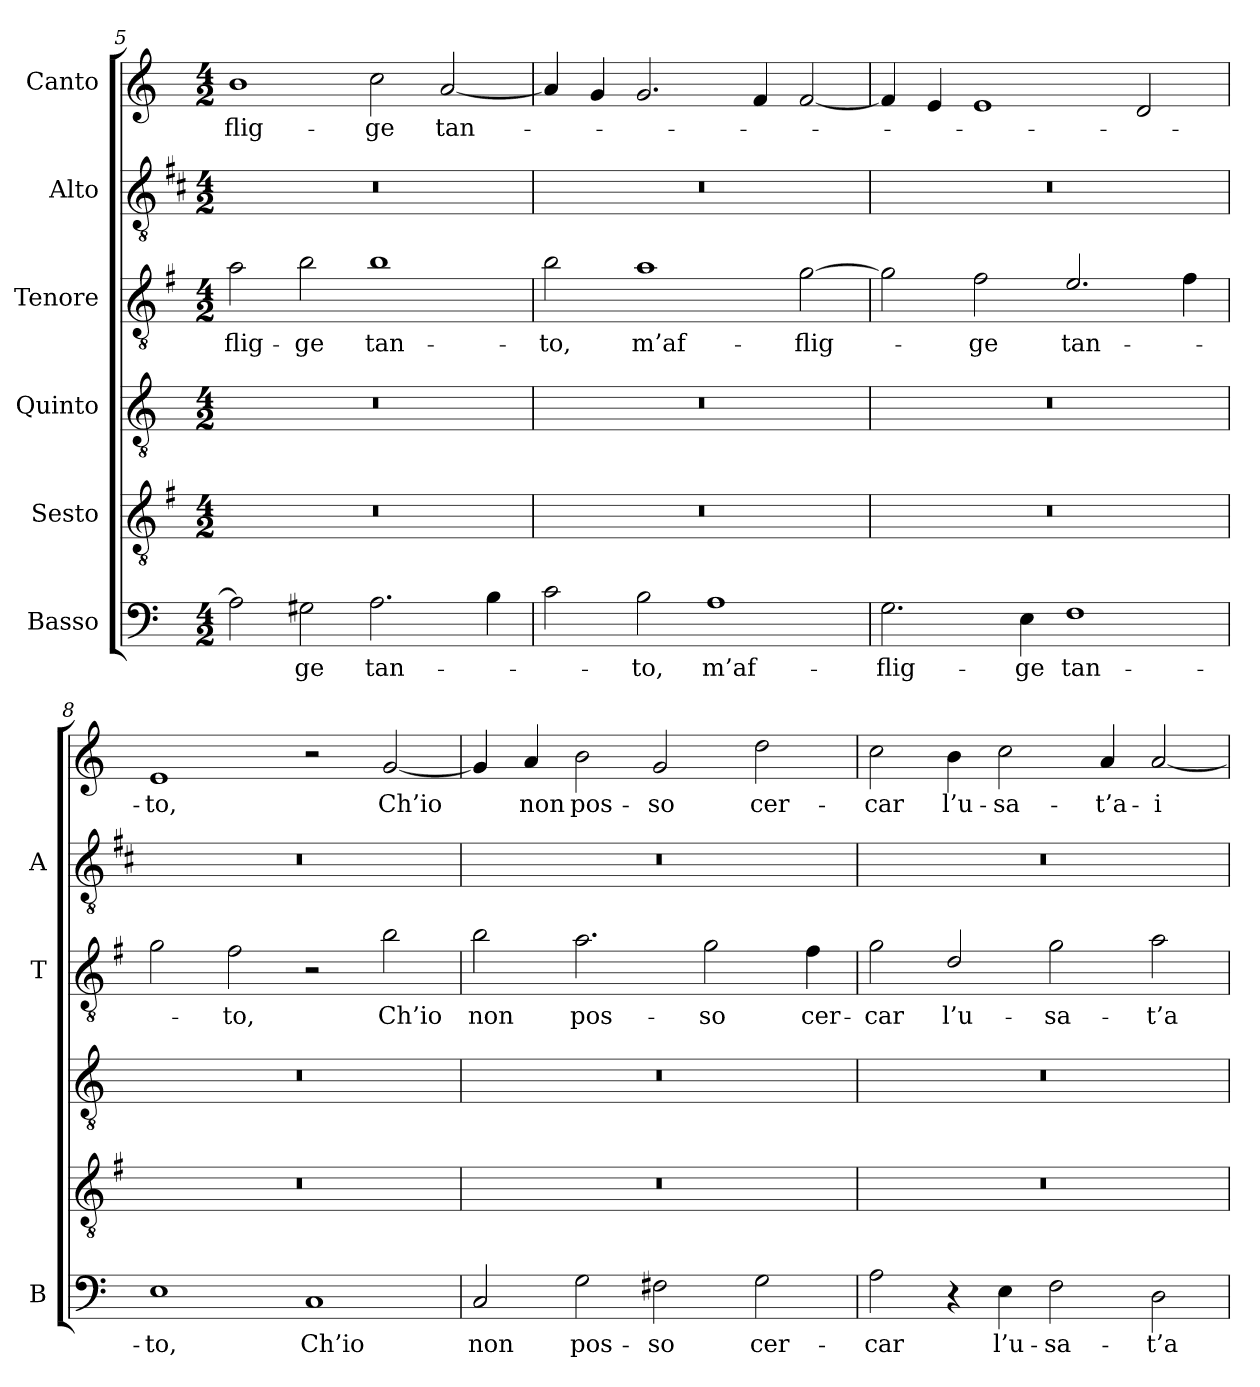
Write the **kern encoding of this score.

**kern	**text	**kern	**kern	**kern	**text	**kern	**kern	**text
*part6	*part6	*part5	*part4	*part3	*part3	*part2	*part1	*part1
*staff6	*staff6	*staff5	*staff4	*staff3	*staff3	*staff2	*staff1	*staff1
*I"Basso	*	*I"Sesto	*I"Quinto	*I"Tenore	*	*I"Alto	*I"Canto	*
*I'B	*	*	*	*I'T	*	*I'A	*	*
!!LO:LB:g=z
*clefF4	*	*clefGv2	*clefGv2	*clefGv2	*	*clefGv2	*clefG2	*
*	*	*ITrd4c7	*	*ITrd4c7	*	*ITrd1c2	*	*
*k[]	*	*k[]	*k[]	*k[]	*	*k[]	*k[]	*
*C:	*	*C:	*C:	*C:	*	*C:	*C:	*
*M4/2	*	*M4/2	*M4/2	*M4/2	*	*M4/2	*M4/2	*
=5	=5	=5	=5	=5	=5	=5	=5	=5
!	!	!	!	!	!LO:LY:b	!	!	!LO:LY:b
2A\]	.	0r	0r	2d\	-flig-	0r	1b	-flig-
!	!LO:LY:b	!	!	!	!LO:LY:b	!	!	!
2G#X\	-ge	.	.	2e\	-ge	.	.	.
!	!LO:LY:b	!	!	!	!LO:LY:b	!	!	!LO:LY:b
2.A\	tan-	.	.	1e	tan-	.	2cc\	-ge
!	!	!	!	!	!	!	!	!LO:LY:b
.	.	.	.	.	.	.	[2a/	tan-
4B\	.	.	.	.	.	.	.	.
=6	=6	=6	=6	=6	=6	=6	=6	=6
!	!	!	!	!	!LO:LY:b	!	!	!
2c\	.	0r	0r	2e\	-to,	0r	4a/]	.
.	.	.	.	.	.	.	4g/	.
!	!LO:LY:b	!	!	!	!LO:LY:b	!	!	!
2B\	-to,	.	.	1d	m’af-	.	2.g/	.
!	!LO:LY:b	!	!	!	!	!	!	!
1A	m’af-	.	.	.	.	.	.	.
.	.	.	.	.	.	.	4f/	.
!	!	!	!	!	!LO:LY:b	!	!	!
.	.	.	.	[2c\	-flig-	.	[2f/	.
=7	=7	=7	=7	=7	=7	=7	=7	=7
!	!LO:LY:b	!	!	!	!	!	!	!
2.G\	-flig-	0r	0r	2c\]	.	0r	4f/]	.
.	.	.	.	.	.	.	4e/	.
!	!	!	!	!	!LO:LY:b	!	!	!
.	.	.	.	2B\	-ge	.	1e	.
!	!LO:LY:b	!	!	!	!	!	!	!
4E\	-ge	.	.	.	.	.	.	.
!	!LO:LY:b	!	!	!	!LO:LY:b	!	!	!
1F	tan-	.	.	2.A/	tan-	.	.	.
.	.	.	.	.	.	.	2d/	.
.	.	.	.	4B\	.	.	.	.
=8	=8	=8	=8	=8	=8	=8	=8	=8
!	!LO:LY:b	!	!	!	!	!	!	!LO:LY:b
1E	-to,	0r	0r	2c\	.	0r	1e	-to,
!	!	!	!	!	!LO:LY:b	!	!	!
.	.	.	.	2B\	-to,	.	.	.
!	!LO:LY:b	!	!	!	!	!	!	!
1C	Ch’io	.	.	2r	.	.	2r	.
!	!	!	!	!	!LO:LY:b	!	!	!LO:LY:b
.	.	.	.	2e\	Ch’io	.	[2g/	Ch’io
=9	=9	=9	=9	=9	=9	=9	=9	=9
!	!LO:LY:b	!	!	!	!LO:LY:b	!	!	!
2C/	non	0r	0r	2e\	non	0r	4g/]	.
!	!	!	!	!	!	!	!	!LO:LY:b
.	.	.	.	.	.	.	4a/	non
!	!LO:LY:b	!	!	!	!LO:LY:b	!	!	!LO:LY:b
2G\	pos-	.	.	2.d\	pos-	.	2b\	pos-
!	!LO:LY:b	!	!	!	!	!	!	!LO:LY:b
2F#X\	-so	.	.	.	.	.	2g/	-so
!	!	!	!	!	!LO:LY:b	!	!	!
.	.	.	.	2c\	-so	.	.	.
!	!LO:LY:b	!	!	!	!	!	!	!LO:LY:b
2G\	cer-	.	.	.	.	.	2dd\	cer-
!	!	!	!	!	!LO:LY:b	!	!	!
.	.	.	.	4B\	cer-	.	.	.
!!LO:LB:g=z
=10	=10	=10	=10	=10	=10	=10	=10	=10
!	!LO:LY:b	!	!	!	!LO:LY:b	!	!	!LO:LY:b
2A\	-car	0r	0r	2c\	-car	0r	2cc\	-car
!	!	!	!	!	!LO:LY:b	!	!	!LO:LY:b
4r	.	.	.	2G/	l’u-	.	4b\	l’u-
!	!LO:LY:b	!	!	!	!	!	!	!LO:LY:b
4E\	l’u-	.	.	.	.	.	2cc\	-sa-
!	!LO:LY:b	!	!	!	!LO:LY:b	!	!	!
2F\	-sa-	.	.	2c\	-sa-	.	.	.
!	!	!	!	!	!	!	!	!LO:LY:b
.	.	.	.	.	.	.	4a/	-t’a-
!	!LO:LY:b	!	!	!	!LO:LY:b	!	!	!LO:LY:b
2D\	-t’a-	.	.	2d\	-t’a-	.	[2a/	-i-
=	=	=	=	=	=	=	=	=
*-	*-	*-	*-	*-	*-	*-	*-	*-
